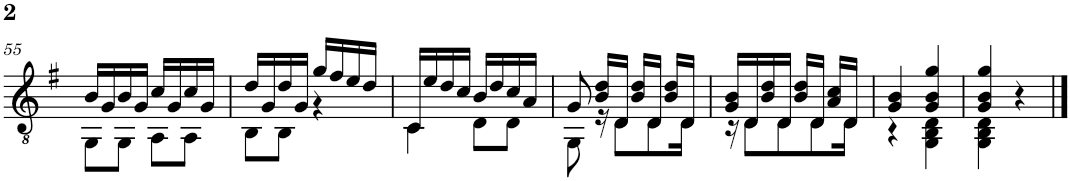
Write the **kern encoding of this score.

**kern
*part1
*staff1
*I"Classical Guitar
!!LO:PB:g=z
*clefGv2
*k[f#]
*G:
*M2/4
=55
*^
16B/LL	8GG\L
16G/	.
16B/	8GG\J
16G/JJ	.
16c/LL	8AA\L
16G/	.
16c/	8AA\J
16G/JJ	.
=56	=56
16d/LL	8BB\L
16G/	.
16d/	8BB\J
16G/JJ	.
16g/LL	4r
16f#/	.
16e/	.
16d/JJ	.
=57	=57
16C/LL	4C\
16e/	.
16d/	.
16c/JJ	.
16B/LL	8D\L
16d/	.
16c/	8D\J
16A/JJ	.
=58	=58
8G/	8GG\
16B/ 16d/LL	16r
16D/JJ	8D\L
16B/ 16d/LL	.
16D/JJ	8D\
16B/ 16d/LL	.
16D/JJ	16D\Jk
=59	=59
16G/ 16B/LL	16r
16D/	8D\L
16B/ 16d/	.
16D/JJ	8D\
16B/ 16d/LL	.
16D/JJ	8D\
16A/ 16c/LL	.
16D/JJ	16D\Jk
=60	=60
4G/ 4B/	4r
4G/ 4B/ 4g/	4GG\ 4BB\ 4D\
=61	=61
4G/ 4B/ 4g/	4GG\ 4BB\ 4D\
4r	4ryy
*v	*v
==
*-
